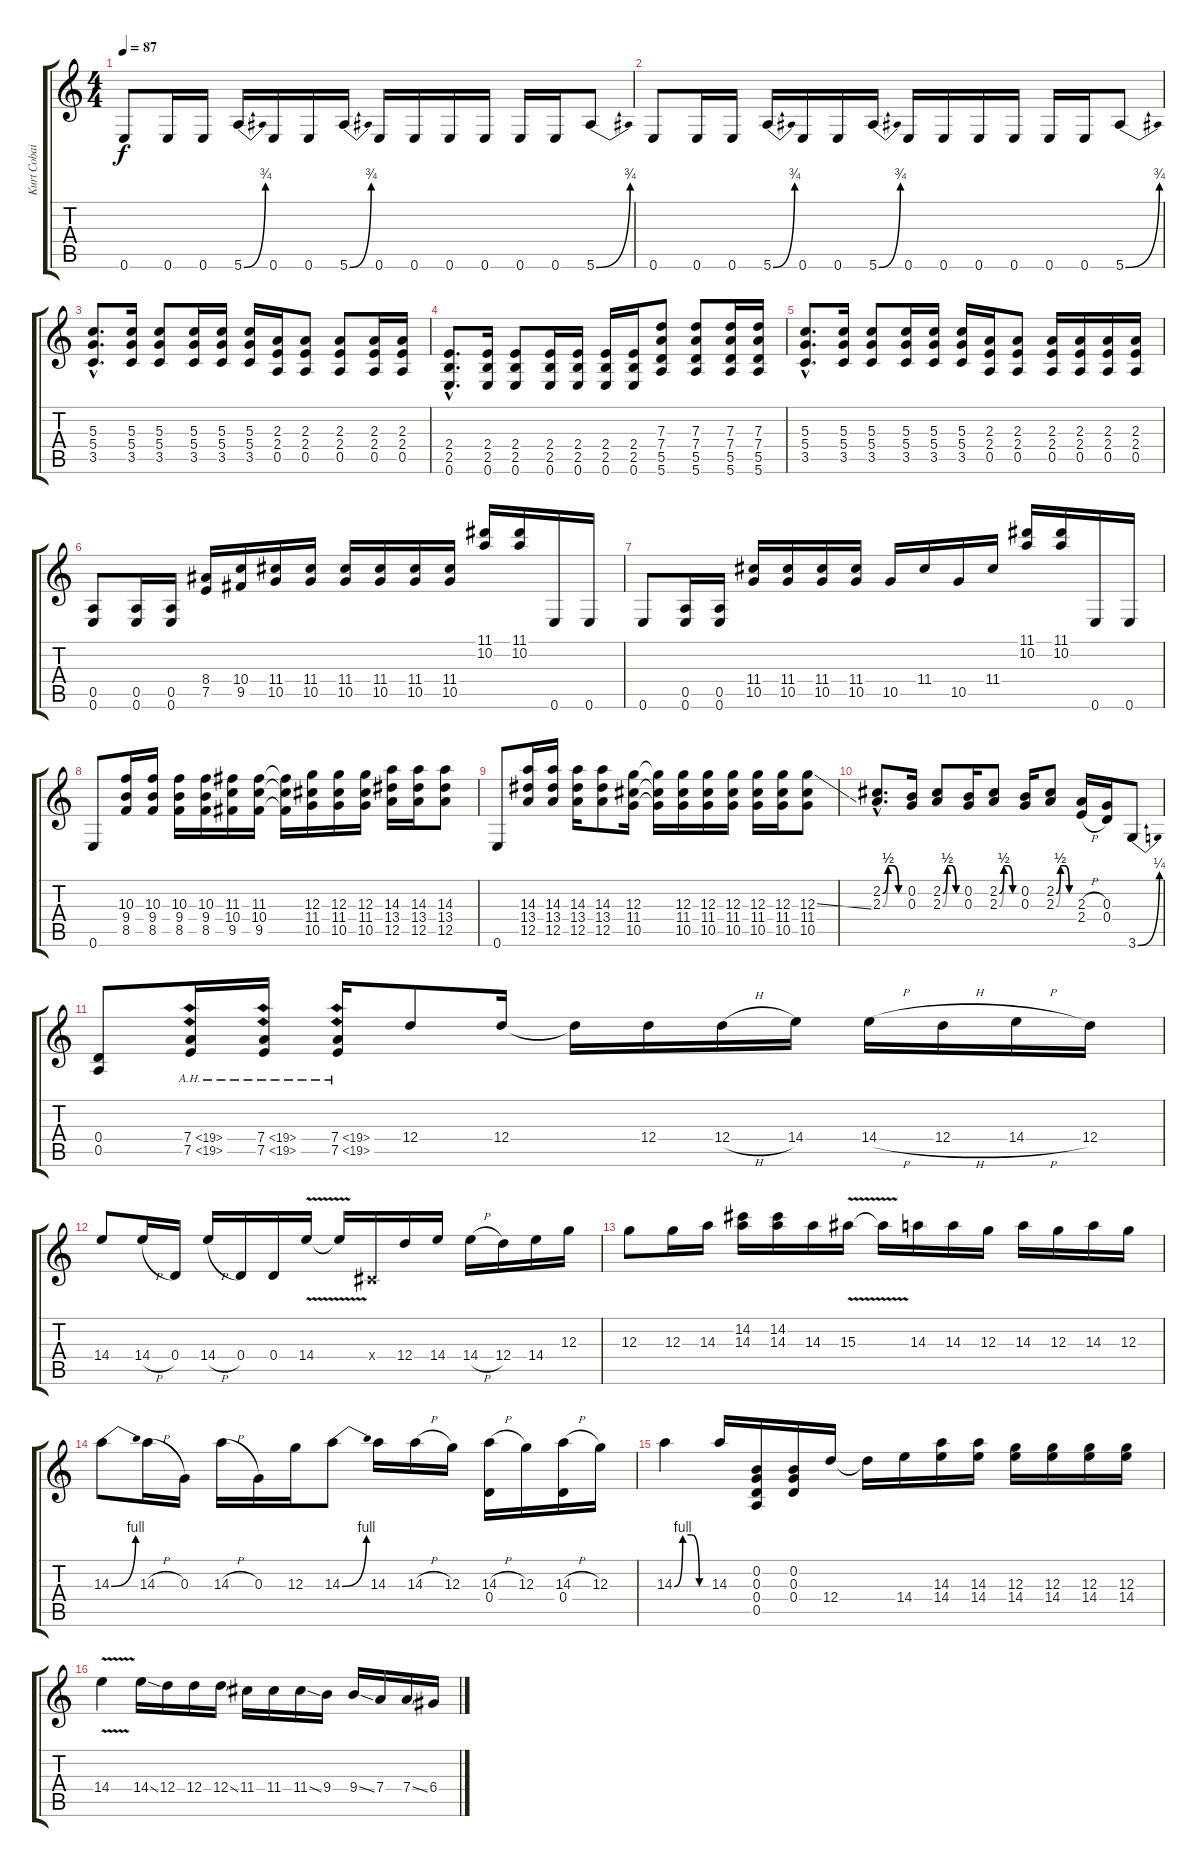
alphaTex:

\track ("Kurt Cobain" "Kurt Cobai") {instrument distortionguitar}
\staff {score tabs}
\tuning (E4 B3 G3 D3 A2 E2) {hide}
\ts (4 4)
\tempo 87
\clef g2
\ks c
0.6.8{dy f} 0.6.16 0.6.16 5.6{be (bend 0 0 60 3)}.16 0.6.16 0.6.16 5.6{be (bend 0 0 60 3)}.16 0.6.16 0.6.16 0.6.16 0.6.16 0.6.16 0.6.16 5.6{be (bend 0 0 60 3)}.8 |
0.6.8 0.6.16 0.6.16 5.6{be (bend 0 0 60 3)}.16 0.6.16 0.6.16 5.6{be (bend 0 0 60 3)}.16 0.6.16 0.6.16 0.6.16 0.6.16 0.6.16 0.6.16 5.6{be (bend 0 0 60 3)}.8 |
(5.3{hac} 5.4{hac} 3.5{hac}).8{d} (5.3 5.4 3.5).16 (5.3 5.4 3.5).8 (5.3 5.4 3.5).16 (5.3 5.4 3.5).16 (5.3 5.4 3.5).16 (2.3 2.4 0.5).16 (2.3 2.4 0.5).8 (2.3 2.4 0.5).8 (2.3 2.4 0.5).16 (2.3 2.4 0.5).16 |
(2.4{hac} 2.5{hac} 0.6{hac}).8{d} (2.4 2.5 0.6).16 (2.4 2.5 0.6).8 (2.4 2.5 0.6).16 (2.4 2.5 0.6).16 (2.4 2.5 0.6).16 (2.4 2.5 0.6).16 (7.3 7.4 5.5 5.6).8 (7.3 7.4 5.5 5.6).8 (7.3 7.4 5.5 5.6).16 (7.3 7.4 5.5 5.6).16 |
(5.3{hac} 5.4{hac} 3.5{hac}).8{d} (5.3 5.4 3.5).16 (5.3 5.4 3.5).8 (5.3 5.4 3.5).16 (5.3 5.4 3.5).16 (5.3 5.4 3.5).16 (2.3 2.4 0.5).16 (2.3 2.4 0.5).8 (2.3 2.4 0.5).16 (2.3 2.4 0.5).16 (2.3 2.4 0.5).16 (2.3 2.4 0.5).16 |
(0.5 0.6).8 (0.5 0.6).16 (0.5 0.6).16 (8.4 7.5).16 (10.4 9.5).16 (11.4 10.5).16 (11.4 10.5).16 (11.4 10.5).16 (11.4 10.5).16 (11.4 10.5).16 (11.4 10.5).16 (11.1 10.2).16 (11.1 10.2).16 0.6.16 0.6.16 |
0.6.8 (0.5 0.6).16 (0.5 0.6).16 (11.4 10.5).16 (11.4 10.5).16 (11.4 10.5).16 (11.4 10.5).16 10.5.16 11.4.16 10.5.16 11.4.16 (11.1 10.2).16 (11.1 10.2).16 0.6.16 0.6.16 |
0.6.8 (10.3 9.4 8.5).16 (10.3 9.4 8.5).16 (10.3 9.4 8.5).16 (10.3 9.4 8.5).16 (11.3 10.4 9.5).16 (11.3 10.4 9.5).16 (11.3{t} 10.4{t} 9.5{t}).16 (12.3 11.4 10.5).16 (12.3 11.4 10.5).16 (12.3 11.4 10.5).16 (14.3 13.4 12.5).16 (14.3 13.4 12.5).16 (14.3 13.4 12.5).8 |
0.6.8 (14.3 13.4 12.5).16 (14.3 13.4 12.5).16 (14.3 13.4 12.5).16 (14.3 13.4 12.5).8 (12.3 11.4 10.5).16 (12.3{t} 11.4{t} 10.5{t}).16 (12.3 11.4 10.5).16 (12.3 11.4 10.5).16 (12.3 11.4 10.5).16 (12.3 11.4 10.5).16 (12.3 11.4 10.5).16 (12.3{ss} 11.4 10.5).8 |
(2.2{be (custom 0 0 15 2 30 2 45 0 60 0) hac} 2.3{be (custom 0 0 15 2 30 2 45 0 60 0) hac}).8{d} (0.2 0.3).16 (2.2{be (custom 0 0 15 2 30 2 45 0 60 0)} 2.3{be (custom 0 0 15 2 30 2 45 0 60 0)}).8 (0.2 0.3).16 (2.2{be (custom 0 0 15 2 30 2 45 0 60 0)} 2.3{be (custom 0 0 15 2 30 2 45 0 60 0)}).8 (0.2 0.3).16 (2.2{be (custom 0 0 15 2 30 2 45 0 60 0)} 2.3{be (custom 0 0 15 2 30 2 45 0 60 0)}).8 (2.3{h} 2.4{h}).16 (0.3 0.4).16 3.6{be (bend 0 0 60 1)}.8 |
(0.4 0.5).8 (7.4{ah 12} 7.5{ah 12}).16 (7.4{ah 12} 7.5{ah 12}).16 (7.4{ah 12} 7.5{ah 12}).16 12.4.8 12.4.16 12.4{t}.16 12.4.16 12.4{h}.16 14.4.16 14.4{h}.16 12.4{h}.16 14.4{h}.16 12.4.16 |
14.4.8 14.4{h}.16 0.4.16 14.4{h}.16 0.4.16 0.4.16 14.4{v}.16 14.4{t}.16 -1.4{x}.16 12.4.16 14.4.16 14.4{h}.16 12.4.16 14.4.16 12.3.16 |
12.3.8 12.3.16 14.3.16 (14.2 14.3).16 (14.2 14.3).16 14.3.16 15.3{v}.16 15.3{t}.16 14.3.16 14.3.16 12.3.16 14.3.16 12.3.16 14.3.16 12.3.16 |
14.3{be (bend 0 0 60 4)}.8 14.3{h}.16 0.3.16 14.3{h}.16 0.3.16 12.3.16 14.3{be (bend 0 0 60 4)}.8 14.3.16 14.3{h}.16 12.3.16 (14.3{h} 0.4).16 12.3.16 (14.3{h} 0.4).16 12.3.16 |
14.3{be (custom 0 0 15 4 30 4 45 0 60 0)}.4 14.3.16 (0.2 0.3 0.4 0.5).16 (0.2 0.3 0.4).16 12.4.16 12.4{t}.16 14.4.16 (14.3 14.4).16 (14.3 14.4).16 (12.3 14.4).16 (12.3 14.4).16 (12.3 14.4).16 (12.3 14.4).16 |
14.4{v}.4 14.4{ss}.16 12.4.16 12.4.16 12.4{ss}.16 11.4.16 11.4.16 11.4{ss}.16 9.4.16 9.4{ss}.16 7.4.16 7.4{ss}.16 6.4.16
